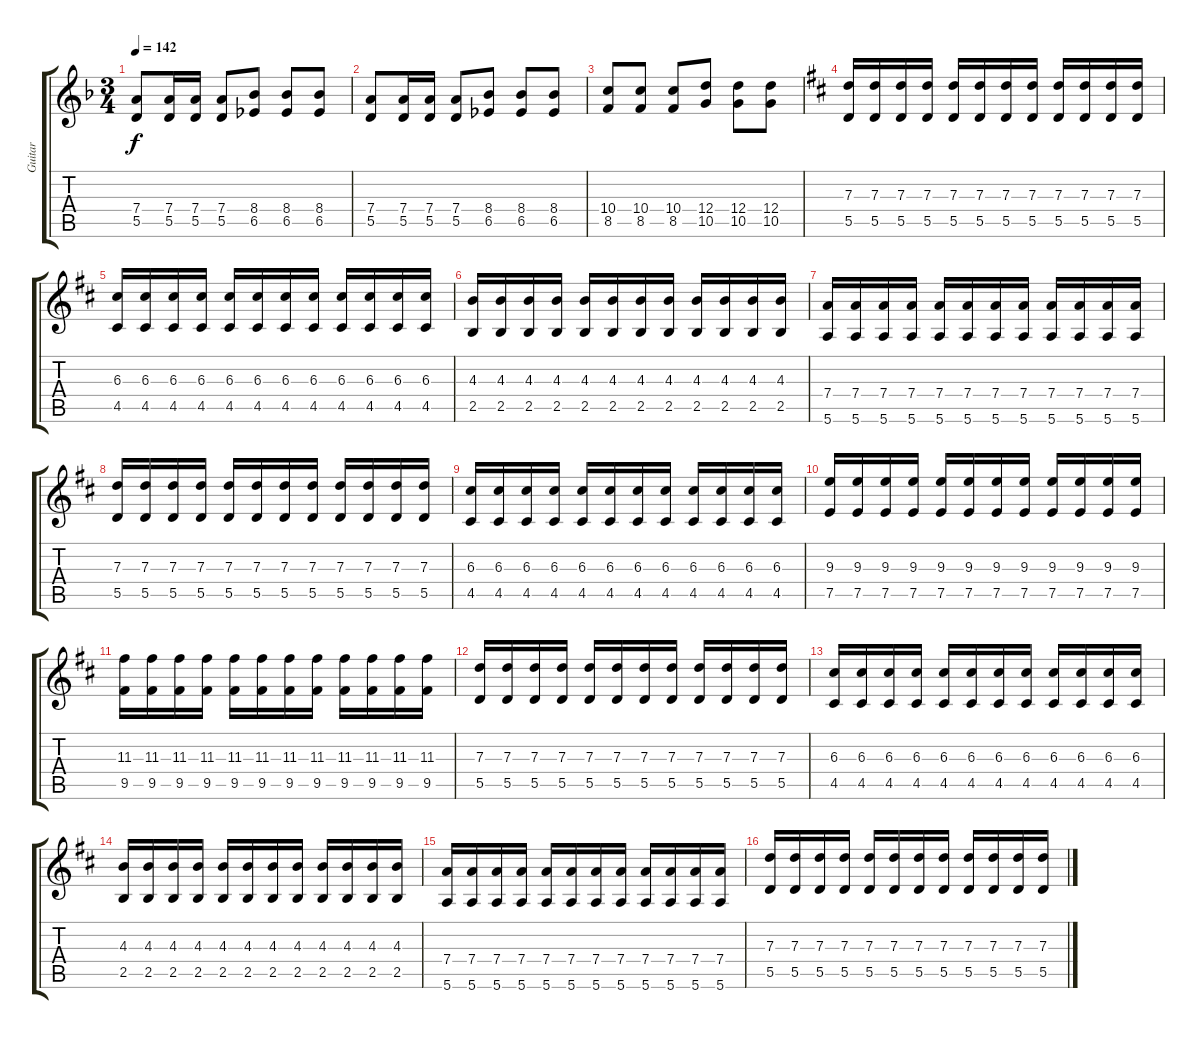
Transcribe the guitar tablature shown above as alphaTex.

\track ("Guitar" "Guitar") {instrument distortionguitar}
\staff {score tabs}
\tuning (E4 B3 G3 D3 A2 E2) {hide}
\ts (3 4)
\tempo 142
\clef g2
\ks dminor
(7.4 5.5).8{dy f} (7.4 5.5).16 (7.4 5.5).16 (7.4 5.5).8 (8.4 6.5).8 (8.4 6.5).8 (8.4 6.5).8 |
(7.4 5.5).8 (7.4 5.5).16 (7.4 5.5).16 (7.4 5.5).8 (8.4 6.5).8 (8.4 6.5).8 (8.4 6.5).8 |
(10.4 8.5).8 (10.4 8.5).8 (10.4 8.5).8 (12.4 10.5).8 (12.4 10.5).8 (12.4 10.5).8 |
\ks d
(7.3 5.5).16 (7.3 5.5).16 (7.3 5.5).16 (7.3 5.5).16 (7.3 5.5).16 (7.3 5.5).16 (7.3 5.5).16 (7.3 5.5).16 (7.3 5.5).16 (7.3 5.5).16 (7.3 5.5).16 (7.3 5.5).16 |
(6.3 4.5).16 (6.3 4.5).16 (6.3 4.5).16 (6.3 4.5).16 (6.3 4.5).16 (6.3 4.5).16 (6.3 4.5).16 (6.3 4.5).16 (6.3 4.5).16 (6.3 4.5).16 (6.3 4.5).16 (6.3 4.5).16 |
(4.3 2.5).16 (4.3 2.5).16 (4.3 2.5).16 (4.3 2.5).16 (4.3 2.5).16 (4.3 2.5).16 (4.3 2.5).16 (4.3 2.5).16 (4.3 2.5).16 (4.3 2.5).16 (4.3 2.5).16 (4.3 2.5).16 |
(7.4 5.6).16 (7.4 5.6).16 (7.4 5.6).16 (7.4 5.6).16 (7.4 5.6).16 (7.4 5.6).16 (7.4 5.6).16 (7.4 5.6).16 (7.4 5.6).16 (7.4 5.6).16 (7.4 5.6).16 (7.4 5.6).16 |
(7.3 5.5).16 (7.3 5.5).16 (7.3 5.5).16 (7.3 5.5).16 (7.3 5.5).16 (7.3 5.5).16 (7.3 5.5).16 (7.3 5.5).16 (7.3 5.5).16 (7.3 5.5).16 (7.3 5.5).16 (7.3 5.5).16 |
(6.3 4.5).16 (6.3 4.5).16 (6.3 4.5).16 (6.3 4.5).16 (6.3 4.5).16 (6.3 4.5).16 (6.3 4.5).16 (6.3 4.5).16 (6.3 4.5).16 (6.3 4.5).16 (6.3 4.5).16 (6.3 4.5).16 |
(9.3 7.5).16 (9.3 7.5).16 (9.3 7.5).16 (9.3 7.5).16 (9.3 7.5).16 (9.3 7.5).16 (9.3 7.5).16 (9.3 7.5).16 (9.3 7.5).16 (9.3 7.5).16 (9.3 7.5).16 (9.3 7.5).16 |
(11.3 9.5).16 (11.3 9.5).16 (11.3 9.5).16 (11.3 9.5).16 (11.3 9.5).16 (11.3 9.5).16 (11.3 9.5).16 (11.3 9.5).16 (11.3 9.5).16 (11.3 9.5).16 (11.3 9.5).16 (11.3 9.5).16 |
(7.3 5.5).16 (7.3 5.5).16 (7.3 5.5).16 (7.3 5.5).16 (7.3 5.5).16 (7.3 5.5).16 (7.3 5.5).16 (7.3 5.5).16 (7.3 5.5).16 (7.3 5.5).16 (7.3 5.5).16 (7.3 5.5).16 |
(6.3 4.5).16 (6.3 4.5).16 (6.3 4.5).16 (6.3 4.5).16 (6.3 4.5).16 (6.3 4.5).16 (6.3 4.5).16 (6.3 4.5).16 (6.3 4.5).16 (6.3 4.5).16 (6.3 4.5).16 (6.3 4.5).16 |
(4.3 2.5).16 (4.3 2.5).16 (4.3 2.5).16 (4.3 2.5).16 (4.3 2.5).16 (4.3 2.5).16 (4.3 2.5).16 (4.3 2.5).16 (4.3 2.5).16 (4.3 2.5).16 (4.3 2.5).16 (4.3 2.5).16 |
(7.4 5.6).16 (7.4 5.6).16 (7.4 5.6).16 (7.4 5.6).16 (7.4 5.6).16 (7.4 5.6).16 (7.4 5.6).16 (7.4 5.6).16 (7.4 5.6).16 (7.4 5.6).16 (7.4 5.6).16 (7.4 5.6).16 |
(7.3 5.5).16 (7.3 5.5).16 (7.3 5.5).16 (7.3 5.5).16 (7.3 5.5).16 (7.3 5.5).16 (7.3 5.5).16 (7.3 5.5).16 (7.3 5.5).16 (7.3 5.5).16 (7.3 5.5).16 (7.3 5.5).16
